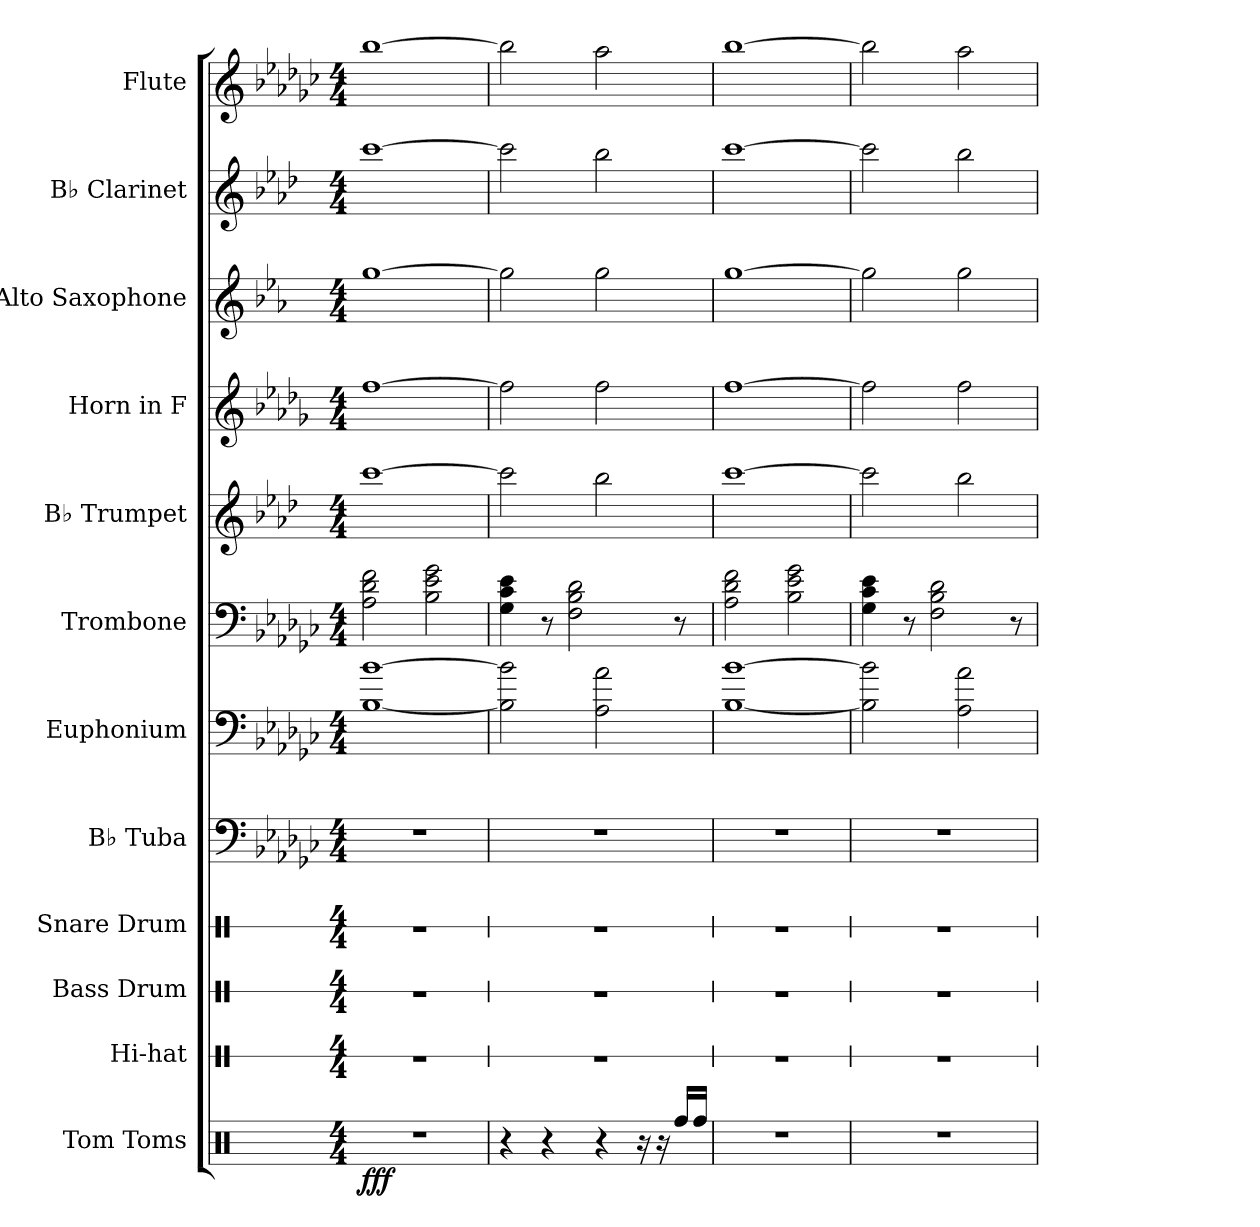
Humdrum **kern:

**kern	**dynam	**kern	**kern	**kern	**kern	**kern	**kern	**kern	**kern	**kern	**kern	**kern
*part12	*part12	*part11	*part10	*part9	*part8	*part7	*part6	*part5	*part4	*part3	*part2	*part1
*staff12	*staff12	*staff11	*staff10	*staff9	*staff8	*staff7	*staff6	*staff5	*staff4	*staff3	*staff2	*staff1
*I"Tom Toms	*	*I"Hi-hat	*I"Bass Drum	*I"Snare Drum	*I"B♭ Tuba	*I"Euphonium	*I"Trombone	*I"B♭ Trumpet	*I"Horn in F	*I"Alto Saxophone	*I"B♭ Clarinet	*I"Flute
*I'Toms	*	*I'Hi-hat	*I'B. Dr.	*I'Sn. Dr.	*I'B♭ Tu.	*I'Euph.	*I'Trb.	*I'B♭ Tpt.	*	*I'A. Sax.	*I'B♭ Cl.	*I'Fl.
*	*	*stria1	*stria1	*stria1	*	*	*	*	*	*	*	*
*clefX	*	*clefX	*clefX	*clefX	*clefF4	*clefF4	*clefF4	*clefG2	*clefG2	*clefG2	*clefG2	*clefG2
*	*	*	*	*	*	*	*	*ITrd1c2	*ITrd4c7	*ITrd5c9	*ITrd1c2	*
*k[]	*	*k[]	*k[]	*k[]	*k[b-e-a-d-g-c-]	*k[b-e-a-d-g-c-]	*k[b-e-a-d-g-c-]	*k[b-e-a-d-g-c-]	*k[b-e-a-d-g-c-]	*k[b-e-a-d-g-c-]	*k[b-e-a-d-g-c-]	*k[b-e-a-d-g-c-]
*M4/4	*	*M4/4	*M4/4	*M4/4	*M4/4	*M4/4	*M4/4	*M4/4	*M4/4	*M4/4	*M4/4	*M4/4
*MM83	*	*MM83	*MM83	*MM83	*MM83	*MM83	*MM83	*MM83	*MM83	*MM83	*MM83	*MM83
=1	=1	=1	=1	=1	=1	=1	=1	=1	=1	=1	=1	=1
!	!LO:DY:b	!	!	!	!	!	!	!	!	!	!	!
1r	fff	1r	1r	1r	1r	[1B- [1b-	2A-\ 2d-\ 2f\	[1bb-	[1b-	[1b-	[1bb-	[1bb-
.	.	.	.	.	.	.	2B-\ 2e-\ 2g-\	.	.	.	.	.
=2	=2	=2	=2	=2	=2	=2	=2	=2	=2	=2	=2	=2
4r	.	1r	1r	1r	1r	2B-\] 2b-\]	4G-\ 4c-\ 4e-\	2bb-\]	2b-\]	2b-\]	2bb-\]	2bb-\]
4r	.	.	.	.	.	.	8r	.	.	.	.	.
.	.	.	.	.	.	.	2F\ 2B-\ 2d-\	.	.	.	.	.
4r	.	.	.	.	.	2A-\ 2a-\	.	2aa-\	2b-\	2b-\	2aa-\	2aa-\
16r	.	.	.	.	.	.	.	.	.	.	.	.
16r	.	.	.	.	.	.	.	.	.	.	.	.
16Rff/LL	.	.	.	.	.	.	8r	.	.	.	.	.
16Rff/JJ	.	.	.	.	.	.	.	.	.	.	.	.
=3	=3	=3	=3	=3	=3	=3	=3	=3	=3	=3	=3	=3
1r	.	1r	1r	1r	1r	[1B- [1b-	2A-\ 2d-\ 2f\	[1bb-	[1b-	[1b-	[1bb-	[1bb-
.	.	.	.	.	.	.	2B-\ 2e-\ 2g-\	.	.	.	.	.
=4	=4	=4	=4	=4	=4	=4	=4	=4	=4	=4	=4	=4
1r	.	1r	1r	1r	1r	2B-\] 2b-\]	4G-\ 4c-\ 4e-\	2bb-\]	2b-\]	2b-\]	2bb-\]	2bb-\]
.	.	.	.	.	.	.	8r	.	.	.	.	.
.	.	.	.	.	.	.	2F\ 2B-\ 2d-\	.	.	.	.	.
.	.	.	.	.	.	2A-\ 2a-\	.	2aa-\	2b-\	2b-\	2aa-\	2aa-\
.	.	.	.	.	.	.	8r	.	.	.	.	.
=	=	=	=	=	=	=	=	=	=	=	=	=
*-	*-	*-	*-	*-	*-	*-	*-	*-	*-	*-	*-	*-
